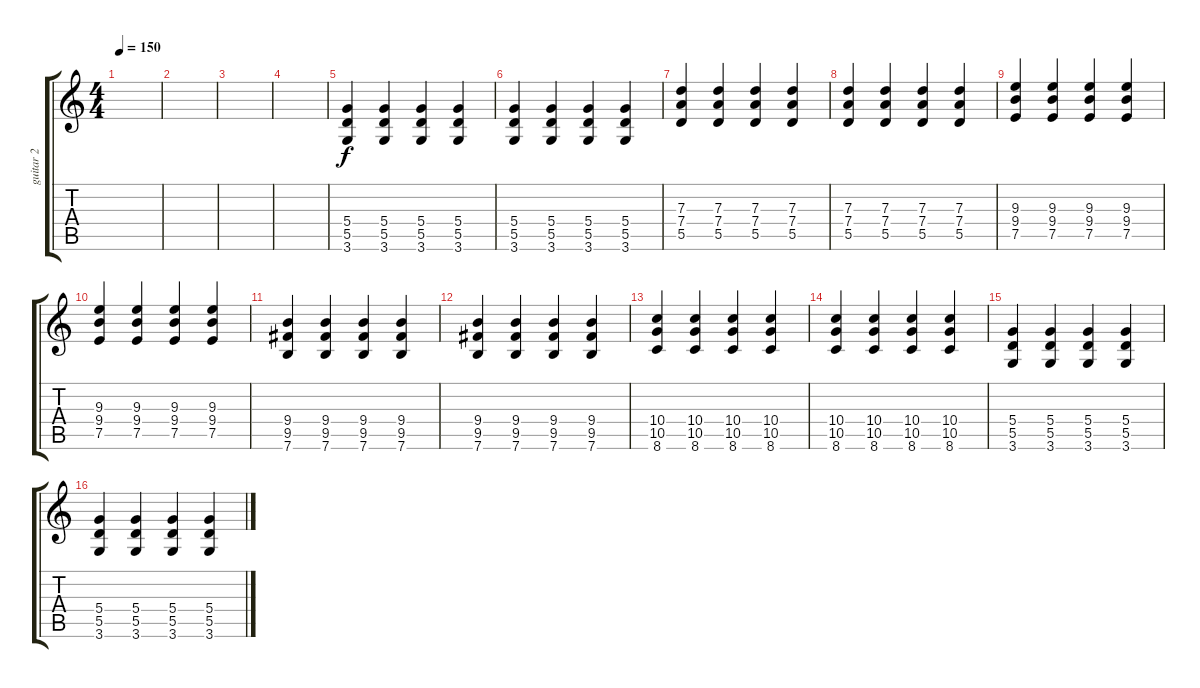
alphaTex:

\track ("guitar 2" "guitar 2") {instrument distortionguitar}
\staff {score tabs}
\tuning (E4 B3 G3 D3 A2 E2) {hide}
\ts (4 4)
\tempo 150
\clef g2
\ks c
|
|
|
|
(5.4 5.5 3.6).4 (5.4 5.5 3.6).4 (5.4 5.5 3.6).4 (5.4 5.5 3.6).4 |
(5.4 5.5 3.6).4 (5.4 5.5 3.6).4 (5.4 5.5 3.6).4 (5.4 5.5 3.6).4 |
(7.3 7.4 5.5).4 (7.3 7.4 5.5).4 (7.3 7.4 5.5).4 (7.3 7.4 5.5).4 |
(7.3 7.4 5.5).4 (7.3 7.4 5.5).4 (7.3 7.4 5.5).4 (7.3 7.4 5.5).4 |
(9.3 9.4 7.5).4 (9.3 9.4 7.5).4 (9.3 9.4 7.5).4 (9.3 9.4 7.5).4 |
(9.3 9.4 7.5).4 (9.3 9.4 7.5).4 (9.3 9.4 7.5).4 (9.3 9.4 7.5).4 |
(9.4 9.5 7.6).4 (9.4 9.5 7.6).4 (9.4 9.5 7.6).4 (9.4 9.5 7.6).4 |
(9.4 9.5 7.6).4 (9.4 9.5 7.6).4 (9.4 9.5 7.6).4 (9.4 9.5 7.6).4 |
(10.4 10.5 8.6).4 (10.4 10.5 8.6).4 (10.4 10.5 8.6).4 (10.4 10.5 8.6).4 |
(10.4 10.5 8.6).4 (10.4 10.5 8.6).4 (10.4 10.5 8.6).4 (10.4 10.5 8.6).4 |
(5.4 5.5 3.6).4 (5.4 5.5 3.6).4 (5.4 5.5 3.6).4 (5.4 5.5 3.6).4 |
(5.4 5.5 3.6).4 (5.4 5.5 3.6).4 (5.4 5.5 3.6).4 (5.4 5.5 3.6).4
